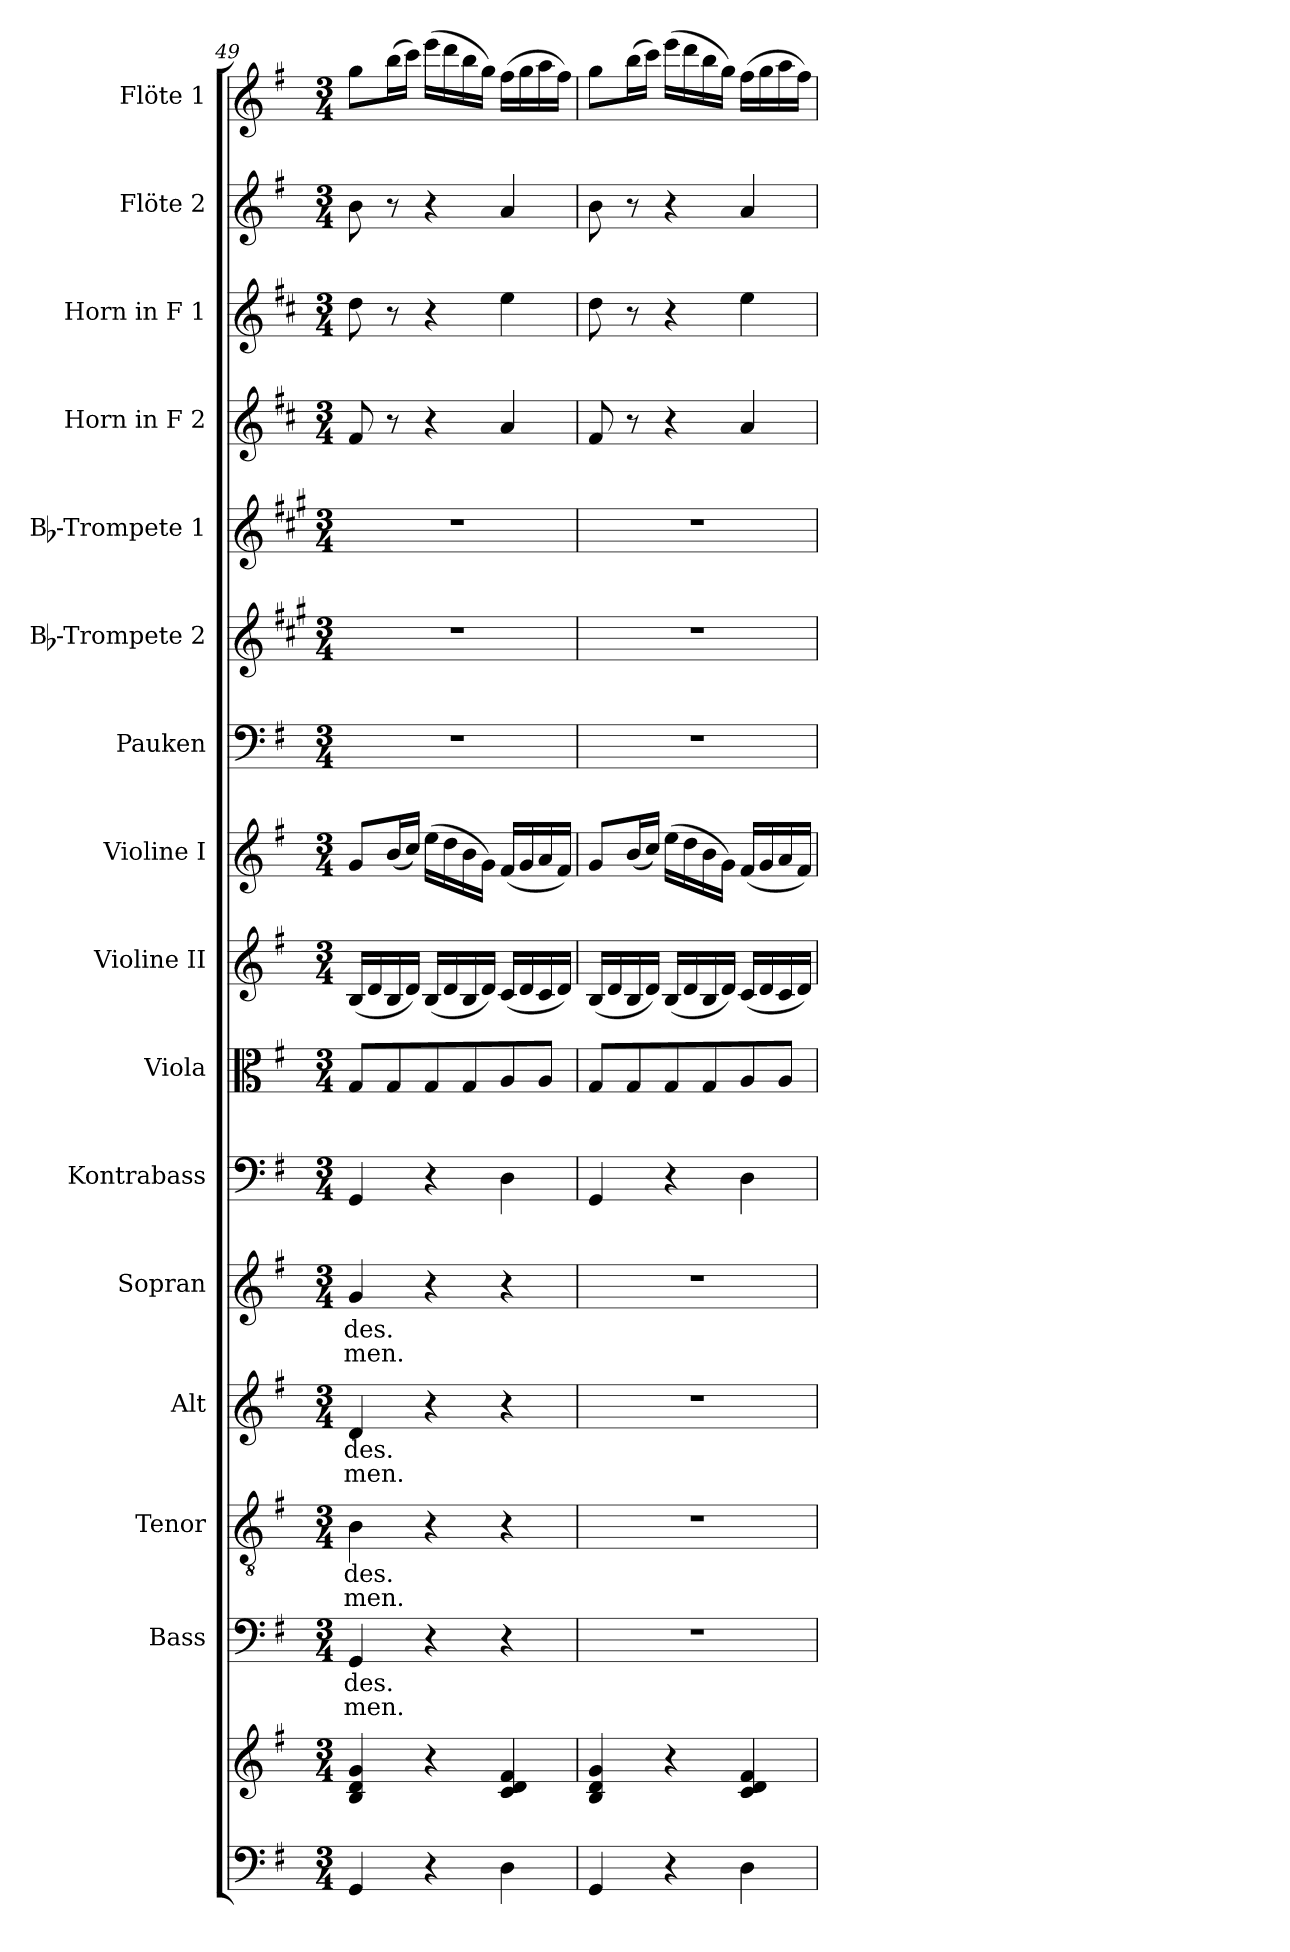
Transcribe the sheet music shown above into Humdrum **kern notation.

**kern	**kern	**kern	**text	**text	**kern	**text	**text	**kern	**text	**text	**kern	**text	**text	**kern	**kern	**kern	**kern	**kern	**kern	**kern	**kern	**kern	**kern	**kern
*part16	*part16	*part15	*part15	*part15	*part14	*part14	*part14	*part13	*part13	*part13	*part12	*part12	*part12	*part11	*part10	*part9	*part8	*part7	*part6	*part5	*part4	*part3	*part2	*part1
*staff17	*staff16	*staff15	*staff15	*staff15	*staff14	*staff14	*staff14	*staff13	*staff13	*staff13	*staff12	*staff12	*staff12	*staff11	*staff10	*staff9	*staff8	*staff7	*staff6	*staff5	*staff4	*staff3	*staff2	*staff1
*	*	*I"Bass	*	*	*I"Tenor	*	*	*I"Alt	*	*	*I"Sopran	*	*	*I"Kontrabass	*I"Viola	*I"Violine II	*I"Violine I	*I"Pauken	*I"Bb-Trompete 2	*I"Bb-Trompete 1	*I"Horn in F 2	*I"Horn in F 1	*I"Flöte 2	*I"Flöte 1
*	*	*I'B.	*	*	*I'T.	*	*	*I'A.	*	*	*I'S.	*	*	*I'Kb.	*I'Vla.	*I'Vl. II	*I'Vl. I	*I'Pk.	*I'Bb Trp. 2	*I'Bb Trp. 1	*	*	*I'Fl. 2	*I'Fl. 1
*clefF4	*clefG2	*clefF4	*	*	*clefGv2	*	*	*clefG2	*	*	*clefG2	*	*	*clefF4	*clefC3	*clefG2	*clefG2	*clefF4	*clefG2	*clefG2	*clefG2	*clefG2	*clefG2	*clefG2
*	*	*	*	*	*	*	*	*	*	*	*	*	*	*ITrd7c12	*	*	*	*	*ITrd1c2	*ITrd1c2	*ITrd4c7	*ITrd4c7	*	*
*k[f#]	*k[f#]	*k[f#]	*	*	*k[f#]	*	*	*k[f#]	*	*	*k[f#]	*	*	*k[f#]	*k[f#]	*k[f#]	*k[f#]	*k[f#]	*k[f#]	*k[f#]	*k[f#]	*k[f#]	*k[f#]	*k[f#]
*G:	*G:	*G:	*	*	*G:	*	*	*G:	*	*	*G:	*	*	*G:	*G:	*G:	*G:	*G:	*G:	*G:	*G:	*G:	*G:	*G:
*M3/4	*M3/4	*M3/4	*	*	*M3/4	*	*	*M3/4	*	*	*M3/4	*	*	*M3/4	*M3/4	*M3/4	*M3/4	*M3/4	*M3/4	*M3/4	*M3/4	*M3/4	*M3/4	*M3/4
=49	=49	=49	=49	=49	=49	=49	=49	=49	=49	=49	=49	=49	=49	=49	=49	=49	=49	=49	=49	=49	=49	=49	=49	=49
!	!	!	!LO:LY:b	!LO:LY:b	!	!LO:LY:b	!LO:LY:b	!	!LO:LY:b	!LO:LY:b	!	!LO:LY:b	!LO:LY:b	!	!	!	!	!	!	!	!	!	!	!
4GG/	4B/ 4d/ 4g/	4GG/	-des.	-men.	4B\	-des.	-men.	4d/	-des.	-men.	4g/	-des.	-men.	4GGG/	8G/L	(<16B/LL	8g/L	2.r	2.r	2.r	8B/	8g\	8b\	8gg\L
.	.	.	.	.	.	.	.	.	.	.	.	.	.	.	.	16d/	.	.	.	.	.	.	.	.
.	.	.	.	.	.	.	.	.	.	.	.	.	.	.	8G/	16B/	(<16b/L	.	.	.	8r	8r	8r	(>16bb\L
.	.	.	.	.	.	.	.	.	.	.	.	.	.	.	.	16d/JJ)	16cc/JJ)	.	.	.	.	.	.	16ccc\JJ)
4r	4r	4r	.	.	4r	.	.	4r	.	.	4r	.	.	4r	8G/	(<16B/LL	(>16ee\LL	.	.	.	4r	4r	4r	(>16eee\LL
.	.	.	.	.	.	.	.	.	.	.	.	.	.	.	.	16d/	16dd\	.	.	.	.	.	.	16ddd\
.	.	.	.	.	.	.	.	.	.	.	.	.	.	.	8G/	16B/	16b\	.	.	.	.	.	.	16bb\
.	.	.	.	.	.	.	.	.	.	.	.	.	.	.	.	16d/JJ)	16g\JJ)	.	.	.	.	.	.	16gg\JJ)
4D\	4c/ 4d/ 4f#/	4r	.	.	4r	.	.	4r	.	.	4r	.	.	4DD\	8A/	(<16c/LL	(<16f#/LL	.	.	.	4d/	4a\	4a/	(>16ff#\LL
.	.	.	.	.	.	.	.	.	.	.	.	.	.	.	.	16d/	16g/	.	.	.	.	.	.	16gg\
.	.	.	.	.	.	.	.	.	.	.	.	.	.	.	8A/J	16c/	16a/	.	.	.	.	.	.	16aa\
.	.	.	.	.	.	.	.	.	.	.	.	.	.	.	.	16d/JJ)	16f#/JJ)	.	.	.	.	.	.	16ff#\JJ)
=50	=50	=50	=50	=50	=50	=50	=50	=50	=50	=50	=50	=50	=50	=50	=50	=50	=50	=50	=50	=50	=50	=50	=50	=50
4GG/	4B/ 4d/ 4g/	2.r	.	.	2.r	.	.	2.r	.	.	2.r	.	.	4GGG/	8G/L	(<16B/LL	8g/L	2.r	2.r	2.r	8B/	8g\	8b\	8gg\L
.	.	.	.	.	.	.	.	.	.	.	.	.	.	.	.	16d/	.	.	.	.	.	.	.	.
.	.	.	.	.	.	.	.	.	.	.	.	.	.	.	8G/	16B/	(<16b/L	.	.	.	8r	8r	8r	(>16bb\L
.	.	.	.	.	.	.	.	.	.	.	.	.	.	.	.	16d/JJ)	16cc/JJ)	.	.	.	.	.	.	16ccc\JJ)
4r	4r	.	.	.	.	.	.	.	.	.	.	.	.	4r	8G/	(<16B/LL	(>16ee\LL	.	.	.	4r	4r	4r	(>16eee\LL
.	.	.	.	.	.	.	.	.	.	.	.	.	.	.	.	16d/	16dd\	.	.	.	.	.	.	16ddd\
.	.	.	.	.	.	.	.	.	.	.	.	.	.	.	8G/	16B/	16b\	.	.	.	.	.	.	16bb\
.	.	.	.	.	.	.	.	.	.	.	.	.	.	.	.	16d/JJ)	16g\JJ)	.	.	.	.	.	.	16gg\JJ)
4D\	4c/ 4d/ 4f#/	.	.	.	.	.	.	.	.	.	.	.	.	4DD\	8A/	(<16c/LL	(<16f#/LL	.	.	.	4d/	4a\	4a/	(>16ff#\LL
.	.	.	.	.	.	.	.	.	.	.	.	.	.	.	.	16d/	16g/	.	.	.	.	.	.	16gg\
.	.	.	.	.	.	.	.	.	.	.	.	.	.	.	8A/J	16c/	16a/	.	.	.	.	.	.	16aa\
.	.	.	.	.	.	.	.	.	.	.	.	.	.	.	.	16d/JJ)	16f#/JJ)	.	.	.	.	.	.	16ff#\JJ)
=	=	=	=	=	=	=	=	=	=	=	=	=	=	=	=	=	=	=	=	=	=	=	=	=
*-	*-	*-	*-	*-	*-	*-	*-	*-	*-	*-	*-	*-	*-	*-	*-	*-	*-	*-	*-	*-	*-	*-	*-	*-
